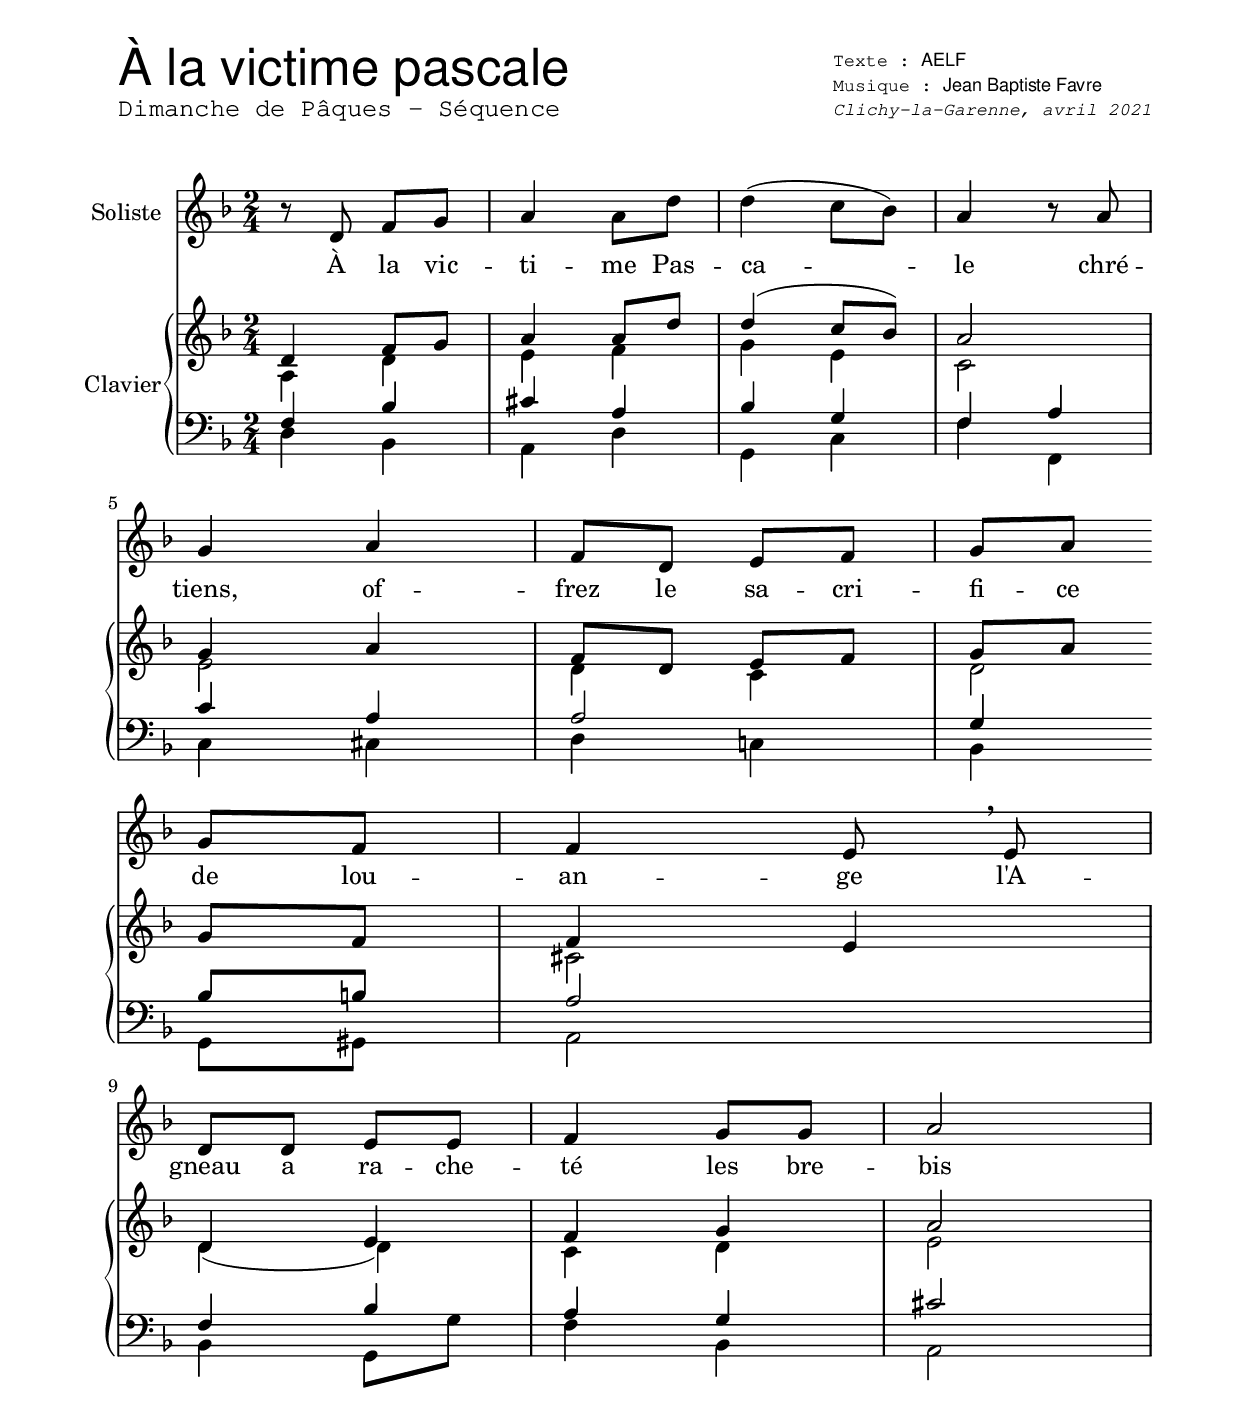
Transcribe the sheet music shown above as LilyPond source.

\version "2.22.0"
\language "english"
tRall = {
  \set Score.tempoHideNote = ##t
  \tempo 4=70
}
tAcce = {
  \set Score.tempoHideNote = ##t
  \tempo 2=100
}
cesure = {
  \tag #'audio s4
}

\include "../libs/commonFunctions.ily"

%%%%%
%%%%%
%%%%%
%%%%%
%%%%%
%%%%% Définitions des partitions
%%%%%
%%%%%
title = "À la victime pascale"
subtitle = "Dimanche de Pâques - Séquence"
composer = "Jean Baptiste Favre"
poet = "AELF"
dedication = "Clichy-la-Garenne, avril 2021"

midiInstrumentName = "acoustic grand"

global = {
  \key d \minor
  \time 2/4
  \tempo 4 = 80
  }

%%%%%
%%%%%
%%%%%
%%%%%
%%%%%
%%%%% Solist pour soliste et orgue
%%%%%
%%%%%
solistRhythms = { \set Score.tempoHideNote = ##t s2 s2. s2 s4 s4 s2  s2 }
solistMelody = \relative c' { r8 d f8 g a4 a8 d d4 (c8 bf) a4 r8 a \break g4 a f8 d e f g a g f f4 e8 \breathe e8 \break d d e e f4 g8 g a2 }
solistSopranoMusic = \relative c' { d4 f8 g a4 a8 d d4 (c8 bf) a2 \break g4 a f8 d e f g a g f f4 e d e f g a2 }
solistAltoMusic = \relative c' { a4 d4 e4 f g e c2 e d4 c d2 cs d4 (d) c4 d e2 }
solistTenorMusic = \relative c { f4 bf4 cs4 a  bf  g f a c a a2 g4 bf8 b a2 f4 bf a g cs2 }
solistBassMusic = \relative c { d4 bf a d g, c f4 f, c'4 cs d c! bf g8 gs a2 bf4 g8 g' f4 bf,4 a2 }
solistLyrics = \lyricmode {
  À la vic -- ti -- me Pas -- ca -- le
  chré -- tiens, of -- frez le sa -- cri -- fi -- ce de lou -- an -- ge
  l'A -- gneau a ra -- che -- té les bre -- bis
}

%%%%%
%%%%%
%%%%%
%%%%%
%%%%%
%%%%% Impression de la partition
%%%%%
%%%%%
%%%%%
%%%%%
%%%%%
\paper {
  top-margin = 1\cm
  bottom-margin = 1\cm
  left-margin = 1\cm
  right-margin = 1\cm
  indent = 1\cm
  % Plan for recto-verso printing with inner margin
  two-sided = ##t
  inner-margin =  2\cm
  outer-margin = 1.5\cm
  }
MidiOutput = \midi {
      \context {
        \Staff
        \remove "Staff_performer"
      }
      \context {
        \Voice
        \consists "Staff_performer"
      }
      \tempo 4 = 75
      \set midiMergeUnisons = ##t
    }
ScorePaper = \paper {
    markup-system-spacing = #'((basic-disolist . 10)
       (minimum-disolist . 10)
       (padding . 5)
       (stretchability . 5))
    top-markup-spacing = #'((basic-disolist . 3)
       (minimum-disolist . 3)
       (padding . 3)
       (stretchability . 3))
    top-system-spacing = #'((basic-disolist . 4)
       (minimum-disolist . 5)
       (padding . 4)
       (stretchability . 10))
    system-system-spacing = #'((basic-disolist . 3)
       (minimum-disolist . 3)
       (padding . 3)
       (stretchability . 3))
    scoreTitleMarkup = \markup \columns {
        \fill-line {
            \column {
              \line {
                \left-column {
                  \vspace #1.1
                  \fontsize #7 \sans \fromproperty #'header:title
                  \fontsize #1 \typewriter \fromproperty #'header:subtitle
                }
              }
            }
            \column {
              \vspace #0.5
              \fontsize #-2 \line {
                \left-column {
                  \concat { \typewriter "Texte&nbsp;: " \sans \fromproperty #'header:poet }
                  \concat { \typewriter "Musique&nbsp;: " \sans \fromproperty #'header:composer }
                  \typewriter \italic \fromproperty #'header:dedication
                }
              }
            }
          }
      }
    oddFooterMarkup = \markup {}
    #(include-special-characters)
  }
ScoreHeader = \header {
    title = \title
    subtitle = \subtitle
    composer = \composer
    poet = \poet
    dedication = \dedication
  }

%%%%%
%%%%%
%%%%%
%%%%%
%%%%%
%%%%% Solist pour soliste et orgue
%%%%%
%%%%%
\bookpart {
  \ScorePaper
  \score {
    {
      <<
        \new Staff = "solistStaff" \with { instrumentName = "Soliste" midiInstrument = \midiInstrumentName }
        <<
          \clef "treble"
          \new Voice = "solistRhythms" { \global \solistRhythms }
          \new Voice = "solistMelody" { \solistMelody }
        >>
        \new Lyrics \lyricsto "solistMelody" { \solistLyrics }
        \new PianoStaff = "solistPiano" \with { instrumentName = "Clavier" midiInstrument = \midiInstrumentName }
        <<
          \new Staff = "solistPianoHighStaff"
          <<
            \clef "treble"
            \new Voice = "solistPianoRhythms" { \global \solistRhythms \break }
            \new Voice = "solistPianoSoprano" { \voiceOne \solistSopranoMusic }
            \new Voice = "solistPianoAlto" { \voiceTwo \solistAltoMusic }
          >>
          \new Staff  = "solistPianoLowStaff"
          <<
            \clef "bass"
            \new Voice = "solistPianoRhythms" { \global\solistRhythms }
            \new Voice = "solistPianoTenor" { \voiceOne \solistTenorMusic }
            \new Voice = "solistPianoBass" { \voiceTwo \solistBassMusic }
          >>
        >>
      >>
    }
    \layout {
        ragged-last = ##f
        \context {
            \Staff
            \RemoveEmptyStaves
        }
    }
    \MidiOutput
    \ScoreHeader
  }
}

